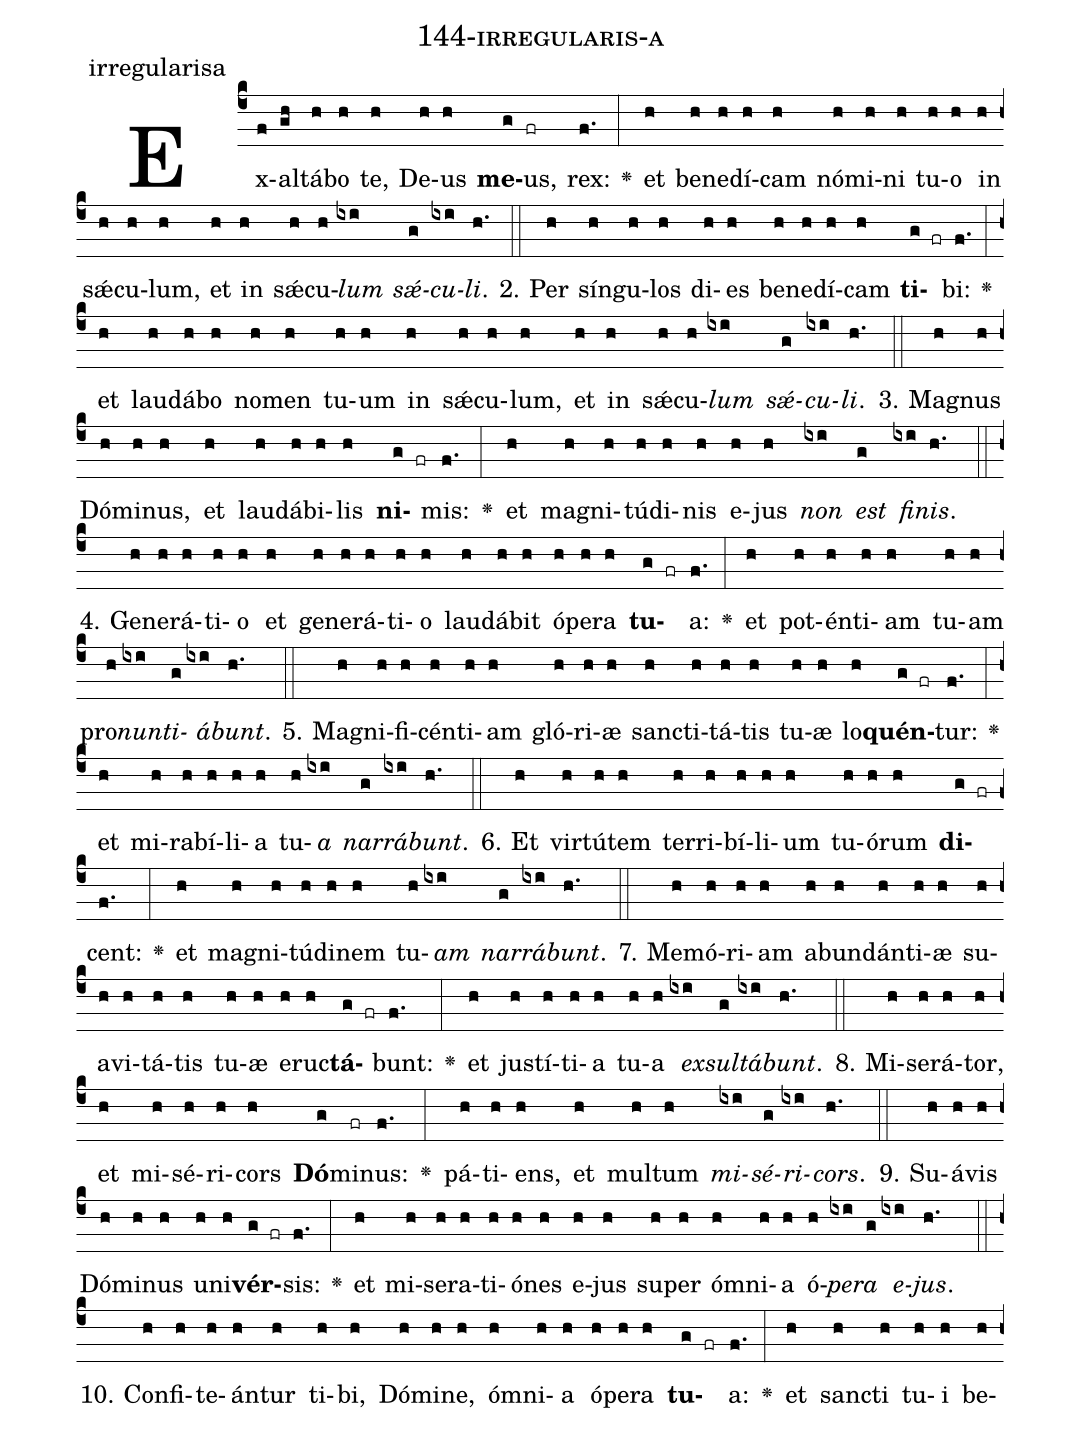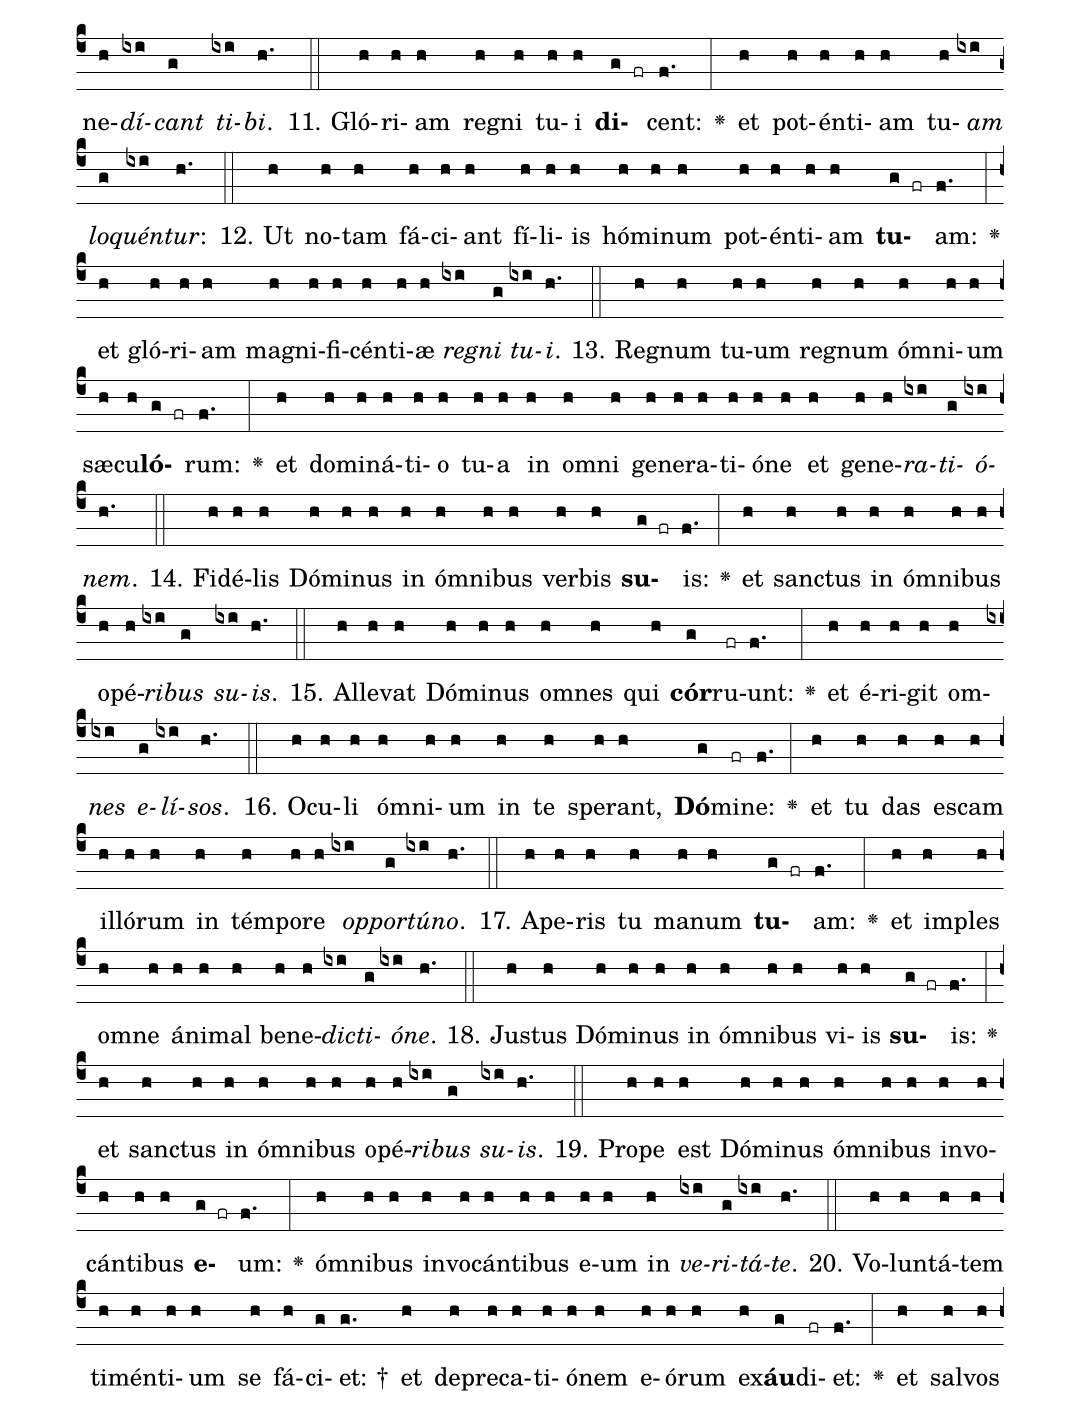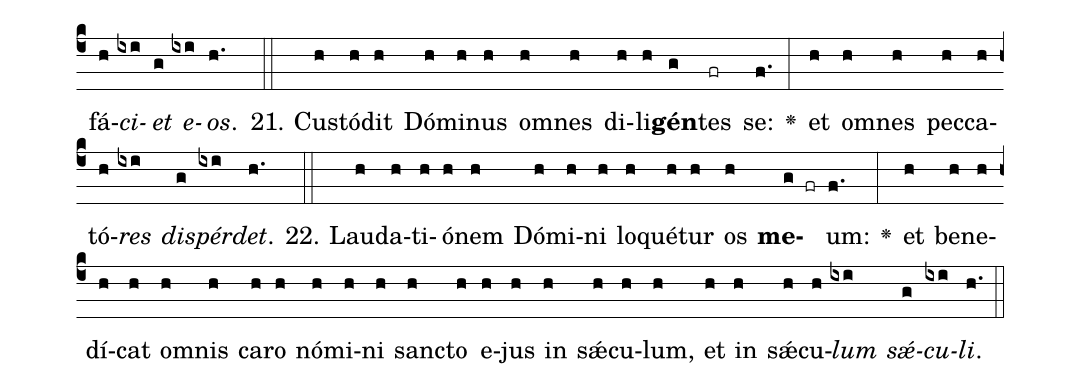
name: 144-irregularis-a;
annotation: irregularisa;
%%
(c4)Ex(f)al(gh)tá(h)bo(h) te,(h) De(h)us(h) <b>me</b>(g)us,(fr) rex:(f.) <v>\greheightstar</v>(:) et(h) be(h)ne(h)dí(h)cam(h) nó(h)mi(h)ni(h) tu(h)o(h) in(h) sǽ(h)cu(h)lum,(h) et(h) in(h) sǽ(h)cu(h)<i>lum</i>(ixi) <i>sǽ</i>(g)<i>cu</i>(ixi)<i>li</i>.(h.) (::)
2. Per(h) sín(h)gu(h)los(h) di(h)es(h) be(h)ne(h)dí(h)cam(h) <b>ti</b>(g fr)bi:(f.) <v>\greheightstar</v>(:) et(h) lau(h)dá(h)bo(h) no(h)men(h) tu(h)um(h) in(h) sǽ(h)cu(h)lum,(h) et(h) in(h) sǽ(h)cu(h)<i>lum</i>(ixi) <i>sǽ</i>(g)<i>cu</i>(ixi)<i>li</i>.(h.) (::)
3. Ma(h)gnus(h) Dó(h)mi(h)nus,(h) et(h) lau(h)dá(h)bi(h)lis(h) <b>ni</b>(g fr)mis:(f.) <v>\greheightstar</v>(:) et(h) ma(h)gni(h)tú(h)di(h)nis(h) e(h)jus(h) <i>non</i>(ixi) <i>est</i>(g) <i>fi</i>(ixi)<i>nis</i>.(h.) (::)
4. Ge(h)ne(h)rá(h)ti(h)o(h) et(h) ge(h)ne(h)rá(h)ti(h)o(h) lau(h)dá(h)bit(h) ó(h)pe(h)ra(h) <b>tu</b>(g fr)a:(f.) <v>\greheightstar</v>(:) et(h) pot(h)én(h)ti(h)am(h) tu(h)am(h) pro(h)<i>nun</i>(ixi)<i>ti</i>(g)<i>á</i>(ixi)<i>bunt</i>.(h.) (::)
5. Ma(h)gni(h)fi(h)cén(h)ti(h)am(h) gló(h)ri(h)æ(h) sanc(h)ti(h)tá(h)tis(h) tu(h)æ(h) lo(h)<b>quén</b>(g fr)tur:(f.) <v>\greheightstar</v>(:) et(h) mi(h)ra(h)bí(h)li(h)a(h) tu(h)<i>a</i>(ixi) <i>nar</i>(g)<i>rá</i>(ixi)<i>bunt</i>.(h.) (::)
6. Et(h) vir(h)tú(h)tem(h) ter(h)ri(h)bí(h)li(h)um(h) tu(h)ó(h)rum(h) <b>di</b>(g fr)cent:(f.) <v>\greheightstar</v>(:) et(h) ma(h)gni(h)tú(h)di(h)nem(h) tu(h)<i>am</i>(ixi) <i>nar</i>(g)<i>rá</i>(ixi)<i>bunt</i>.(h.) (::)
7. Me(h)mó(h)ri(h)am(h) ab(h)un(h)dán(h)ti(h)æ(h) su(h)a(h)vi(h)tá(h)tis(h) tu(h)æ(h) e(h)ruc(h)<b>tá</b>(g fr)bunt:(f.) <v>\greheightstar</v>(:) et(h) jus(h)tí(h)ti(h)a(h) tu(h)a(h) <i>ex</i>(ixi)<i>sul</i>(g)<i>tá</i>(ixi)<i>bunt</i>.(h.) (::)
8. Mi(h)se(h)rá(h)tor,(h) et(h) mi(h)sé(h)ri(h)cors(h) <b>Dó</b>(g)mi(fr)nus:(f.) <v>\greheightstar</v>(:) pá(h)ti(h)ens,(h) et(h) mul(h)tum(h) <i>mi</i>(ixi)<i>sé</i>(g)<i>ri</i>(ixi)<i>cors</i>.(h.) (::)
9. Su(h)á(h)vis(h) Dó(h)mi(h)nus(h) u(h)ni(h)<b>vér</b>(g fr)sis:(f.) <v>\greheightstar</v>(:) et(h) mi(h)se(h)ra(h)ti(h)ó(h)nes(h) e(h)jus(h) su(h)per(h) óm(h)ni(h)a(h) ó(h)<i>pe</i>(ixi)<i>ra</i>(g) <i>e</i>(ixi)<i>jus</i>.(h.) (::)
10. Con(h)fi(h)te(h)án(h)tur(h) ti(h)bi,(h) Dó(h)mi(h)ne,(h) óm(h)ni(h)a(h) ó(h)pe(h)ra(h) <b>tu</b>(g fr)a:(f.) <v>\greheightstar</v>(:) et(h) sanc(h)ti(h) tu(h)i(h) be(h)ne(h)<i>dí</i>(ixi)<i>cant</i>(g) <i>ti</i>(ixi)<i>bi</i>.(h.) (::)
11. Gló(h)ri(h)am(h) re(h)gni(h) tu(h)i(h) <b>di</b>(g fr)cent:(f.) <v>\greheightstar</v>(:) et(h) pot(h)én(h)ti(h)am(h) tu(h)<i>am</i>(ixi) <i>lo</i>(g)<i>quén</i>(ixi)<i>tur</i>:(h.) (::)
12. Ut(h) no(h)tam(h) fá(h)ci(h)ant(h) fí(h)li(h)is(h) hó(h)mi(h)num(h) pot(h)én(h)ti(h)am(h) <b>tu</b>(g fr)am:(f.) <v>\greheightstar</v>(:) et(h) gló(h)ri(h)am(h) ma(h)gni(h)fi(h)cén(h)ti(h)æ(h) <i>re</i>(ixi)<i>gni</i>(g) <i>tu</i>(ixi)<i>i</i>.(h.) (::)
13. Re(h)gnum(h) tu(h)um(h) re(h)gnum(h) óm(h)ni(h)um(h) sæ(h)cu(h)<b>ló</b>(g fr)rum:(f.) <v>\greheightstar</v>(:) et(h) do(h)mi(h)ná(h)ti(h)o(h) tu(h)a(h) in(h) om(h)ni(h) ge(h)ne(h)ra(h)ti(h)ó(h)ne(h) et(h) ge(h)ne(h)<i>ra</i>(ixi)<i>ti</i>(g)<i>ó</i>(ixi)<i>nem</i>.(h.) (::)
14. Fi(h)dé(h)lis(h) Dó(h)mi(h)nus(h) in(h) óm(h)ni(h)bus(h) ver(h)bis(h) <b>su</b>(g fr)is:(f.) <v>\greheightstar</v>(:) et(h) sanc(h)tus(h) in(h) óm(h)ni(h)bus(h) o(h)pé(h)<i>ri</i>(ixi)<i>bus</i>(g) <i>su</i>(ixi)<i>is</i>.(h.) (::)
15. Al(h)le(h)vat(h) Dó(h)mi(h)nus(h) om(h)nes(h) qui(h) <b>cór</b>(g)ru(fr)unt:(f.) <v>\greheightstar</v>(:) et(h) é(h)ri(h)git(h) om(h)<i>nes</i>(ixi) <i>e</i>(g)<i>lí</i>(ixi)<i>sos</i>.(h.) (::)
16. O(h)cu(h)li(h) óm(h)ni(h)um(h) in(h) te(h) spe(h)rant,(h) <b>Dó</b>(g)mi(fr)ne:(f.) <v>\greheightstar</v>(:) et(h) tu(h) das(h) es(h)cam(h) il(h)ló(h)rum(h) in(h) tém(h)po(h)re(h) <i>op</i>(ixi)<i>por</i>(g)<i>tú</i>(ixi)<i>no</i>.(h.) (::)
17. A(h)pe(h)ris(h) tu(h) ma(h)num(h) <b>tu</b>(g fr)am:(f.) <v>\greheightstar</v>(:) et(h) im(h)ples(h) om(h)ne(h) á(h)ni(h)mal(h) be(h)ne(h)<i>dic</i>(ixi)<i>ti</i>(g)<i>ó</i>(ixi)<i>ne</i>.(h.) (::)
18. Jus(h)tus(h) Dó(h)mi(h)nus(h) in(h) óm(h)ni(h)bus(h) vi(h)is(h) <b>su</b>(g fr)is:(f.) <v>\greheightstar</v>(:) et(h) sanc(h)tus(h) in(h) óm(h)ni(h)bus(h) o(h)pé(h)<i>ri</i>(ixi)<i>bus</i>(g) <i>su</i>(ixi)<i>is</i>.(h.) (::)
19. Pro(h)pe(h) est(h) Dó(h)mi(h)nus(h) óm(h)ni(h)bus(h) in(h)vo(h)cán(h)ti(h)bus(h) <b>e</b>(g fr)um:(f.) <v>\greheightstar</v>(:) óm(h)ni(h)bus(h) in(h)vo(h)cán(h)ti(h)bus(h) e(h)um(h) in(h) <i>ve</i>(ixi)<i>ri</i>(g)<i>tá</i>(ixi)<i>te</i>.(h.) (::)
20. Vo(h)lun(h)tá(h)tem(h) ti(h)mén(h)ti(h)um(h) se(h) fá(h)ci(g)et: †(g.) et(h) de(h)pre(h)ca(h)ti(h)ó(h)nem(h) e(h)ó(h)rum(h) ex(h)<b>áu</b>(g)di(fr)et:(f.) <v>\greheightstar</v>(:) et(h) sal(h)vos(h) fá(h)<i>ci</i>(ixi)<i>et</i>(g) <i>e</i>(ixi)<i>os</i>.(h.) (::)
21. Cus(h)tó(h)dit(h) Dó(h)mi(h)nus(h) om(h)nes(h) di(h)li(h)<b>gén</b>(g)tes(fr) se:(f.) <v>\greheightstar</v>(:) et(h) om(h)nes(h) pec(h)ca(h)tó(h)<i>res</i>(ixi) <i>dis</i>(g)<i>pér</i>(ixi)<i>det</i>.(h.) (::)
22. Lau(h)da(h)ti(h)ó(h)nem(h) Dó(h)mi(h)ni(h) lo(h)qué(h)tur(h) os(h) <b>me</b>(g fr)um:(f.) <v>\greheightstar</v>(:) et(h) be(h)ne(h)dí(h)cat(h) om(h)nis(h) ca(h)ro(h) nó(h)mi(h)ni(h) sanc(h)to(h) e(h)jus(h) in(h) sǽ(h)cu(h)lum,(h) et(h) in(h) sǽ(h)cu(h)<i>lum</i>(ixi) <i>sǽ</i>(g)<i>cu</i>(ixi)<i>li</i>.(h.) (::)
